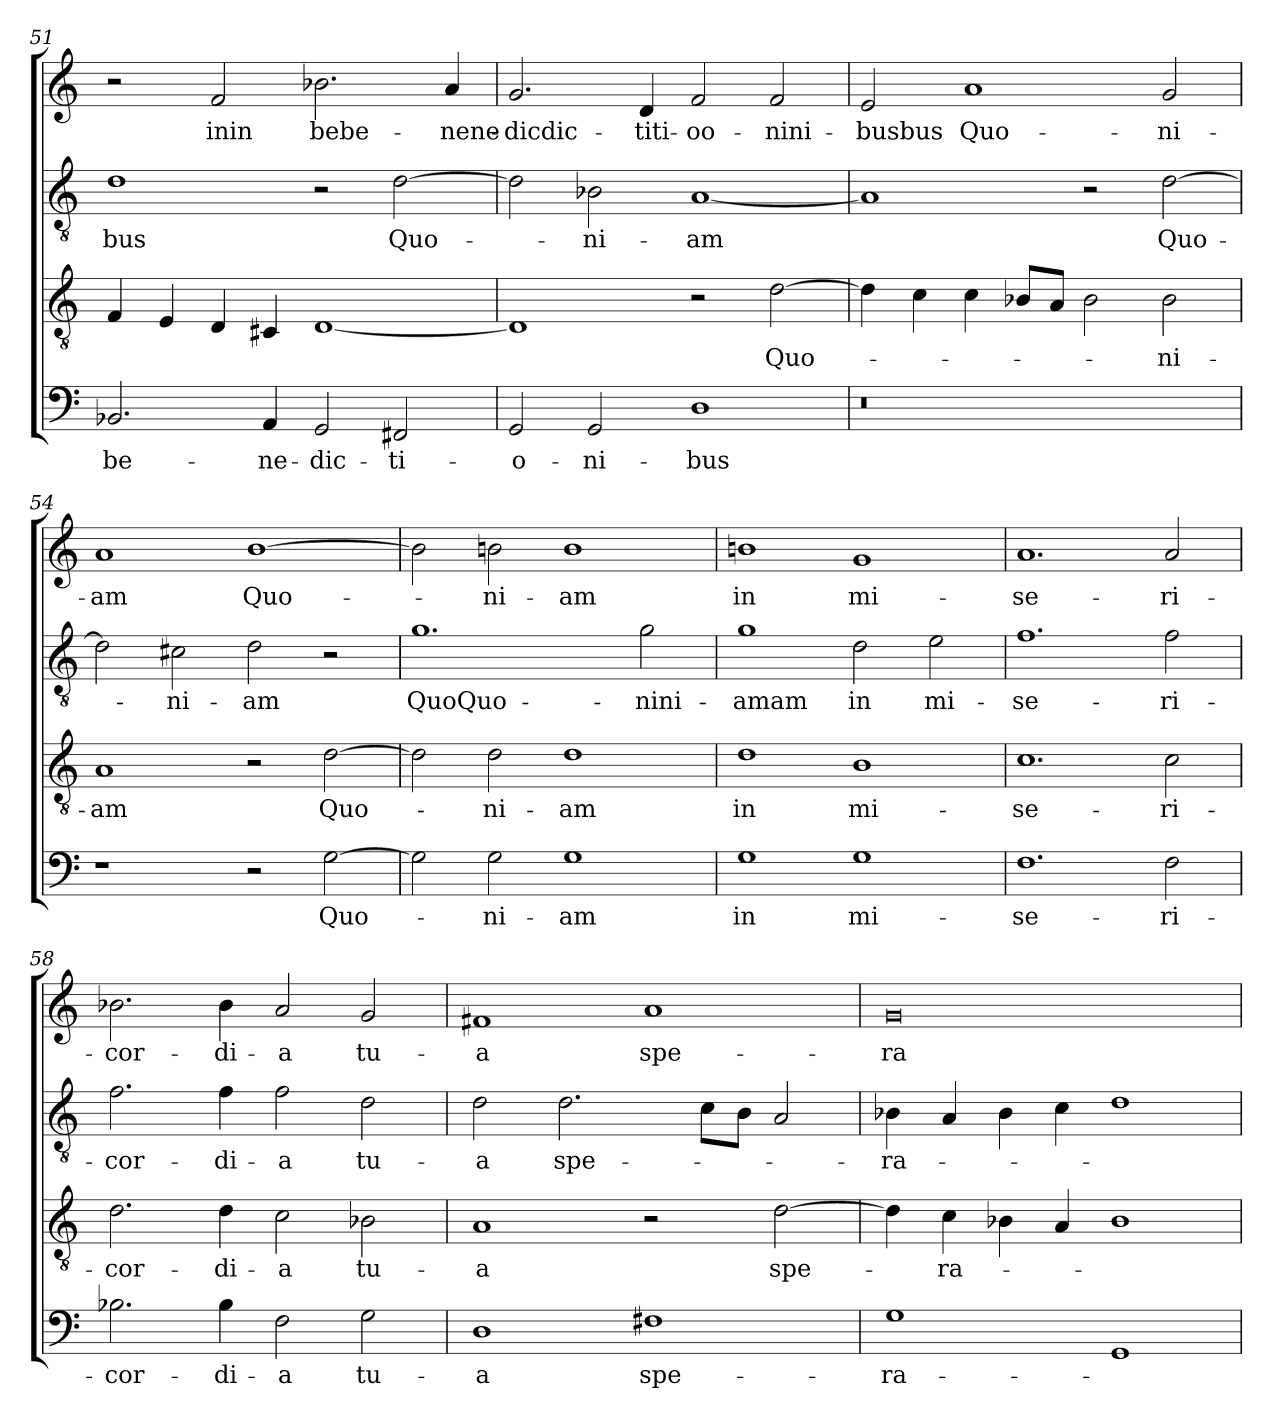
**kern	**text	**kern	**text	**kern	**text	**kern	**text
*part4	*part4	*part3	*part3	*part2	*part2	*part1	*part1
*staff4	*staff4	*staff3	*staff3	*staff2	*staff2	*staff1	*staff1
*clefF4	*	*clefGv2	*	*clefGv2	*	*clefG2	*
*k[]	*	*k[]	*	*k[]	*	*k[]	*
=51	=51	=51	=51	=51	=51	=51	=51
2.BB-X	be-	4F	.	1d	-bus	2r	.
.	.	4E	.	.	.	.	.
.	.	4D	.	.	.	2f	inin
4AA	-ne-	4C#X	.	.	.	.	.
2GG	-dic-	[1D	.	2r	.	2.b-X	bebe-
2FF#X	-ti-	.	.	[2d	Quo-	.	.
.	.	.	.	.	.	4a	-nene-
=52	=52	=52	=52	=52	=52	=52	=52
2GG	-o-	1D]	.	2d]	.	2.g	-dicdic-
2GG	-ni-	.	.	2B-X	-ni-	.	.
.	.	.	.	.	.	4d	-titi-
1D	-bus	2r	.	[1A	-am	2f	-oo-
.	.	[2d	Quo-	.	.	2f	-nini-
=53	=53	=53	=53	=53	=53	=53	=53
0r	.	4d]	.	1A]	.	2e	-busbus
.	.	4c	.	.	.	.	.
.	.	4c	.	.	.	1a	Quo-
.	.	8B-XL	.	.	.	.	.
.	.	8AJ	.	.	.	.	.
.	.	2B-	.	2r	.	.	.
.	.	2B-	-ni-	[2d	Quo-	2g	-ni-
!!LO:LB:g=z
=54	=54	=54	=54	=54	=54	=54	=54
1r	.	1A	-am	2d]	.	1a	-am
.	.	.	.	2c#X	-ni-	.	.
2r	.	2r	.	2d	-am	[1b	Quo-
[2G	Quo-	[2d	Quo-	2r	.	.	.
=55	=55	=55	=55	=55	=55	=55	=55
2G]	.	2d]	.	1.g	QuoQuo-	2b]	.
2G	-ni-	2d	-ni-	.	.	2bn	-ni-
1G	-am	1d	-am	.	.	1b	-am
.	.	.	.	2g	-nini-	.	.
=56	=56	=56	=56	=56	=56	=56	=56
1G	in	1d	in	1g	-amam	1bn	in
1G	mi-	1B	mi-	2d	in	1g	mi-
.	.	.	.	2e	mi-	.	.
=57	=57	=57	=57	=57	=57	=57	=57
1.F	-se-	1.c	-se-	1.f	-se-	1.a	-se-
2F	-ri-	2c	-ri-	2f	-ri-	2a	-ri-
=58	=58	=58	=58	=58	=58	=58	=58
2.B-X	-cor-	2.d	-cor-	2.f	-cor-	2.b-X	-cor-
4B-	-di-	4d	-di-	4f	-di-	4b-	-di-
2F	-a	2c	-a	2f	-a	2a	-a
2G	tu-	2B-X	tu-	2d	tu-	2g	tu-
=59	=59	=59	=59	=59	=59	=59	=59
1D	-a	1A	-a	2d	-a	1f#X	-a
.	.	.	.	2.d	spe-	.	.
1F#X	spe-	2r	.	.	.	1a	spe-
.	.	.	.	8cL	.	.	.
.	.	.	.	8BJ	.	.	.
.	.	[2d	spe-	2A	.	.	.
!!LO:LB:g=z
=60	=60	=60	=60	=60	=60	=60	=60
1G	-ra-	4d]	.	4B-X	-ra-	0g	-ra-
.	.	4c	-ra-	4A	.	.	.
.	.	4B-X	.	4B-	.	.	.
.	.	4A	.	4c	.	.	.
1GG	.	1B-	.	1d	.	.	.
=	=	=	=	=	=	=	=
*-	*-	*-	*-	*-	*-	*-	*-
